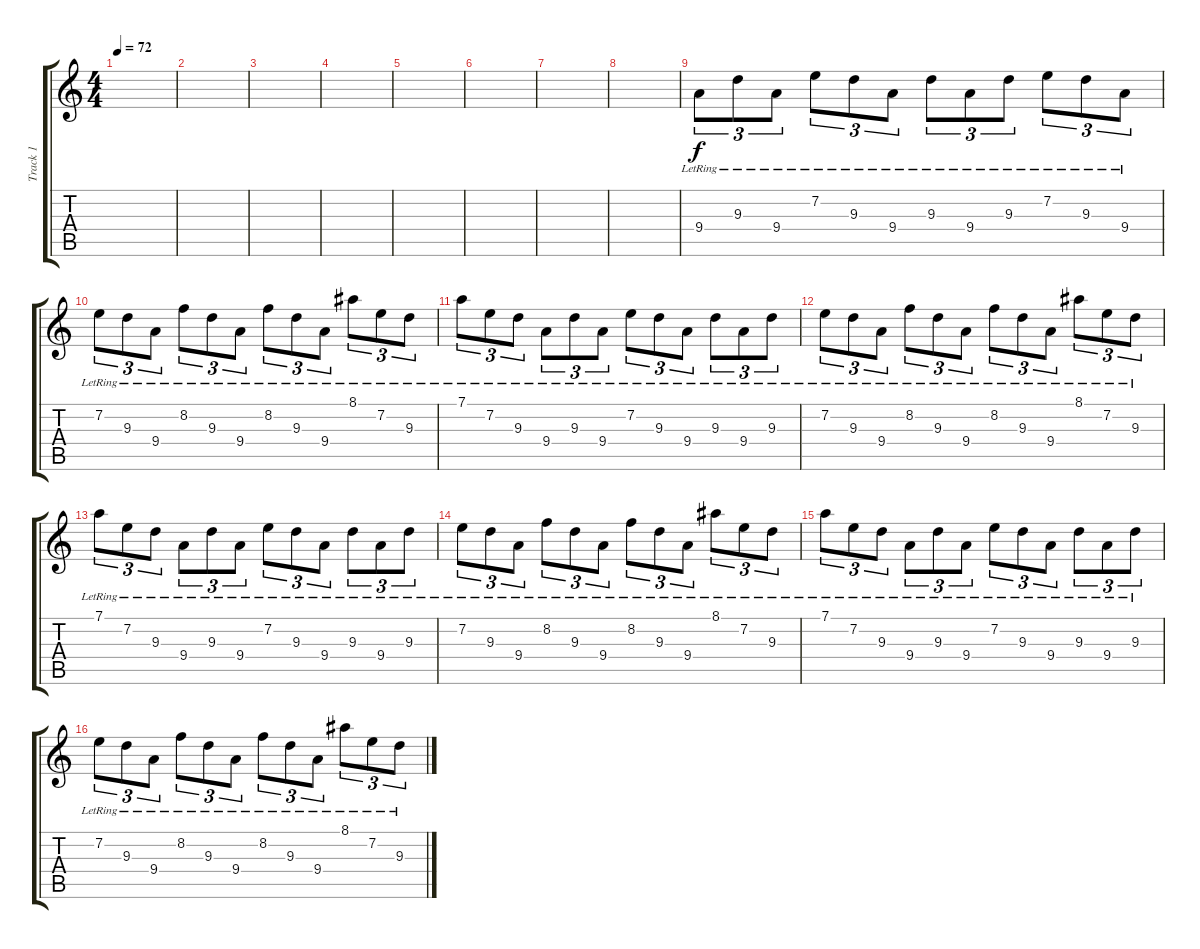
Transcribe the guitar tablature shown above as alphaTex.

\track ("Track 1" "Track 1") {instrument electricguitarclean}
\staff {score tabs}
\tuning (D4 A3 F3 C3 G2 C2) {hide}
\ts (4 4)
\tempo 72
\clef g2
\ks c
|
|
|
|
|
|
|
|
9.4{lr}.8{tu (3 2)} 9.3{lr}.8{tu (3 2)} 9.4{lr}.8{tu (3 2)} 7.2{lr}.8{tu (3 2)} 9.3{lr}.8{tu (3 2)} 9.4{lr}.8{tu (3 2)} 9.3{lr}.8{tu (3 2)} 9.4{lr}.8{tu (3 2)} 9.3{lr}.8{tu (3 2)} 7.2{lr}.8{tu (3 2)} 9.3{lr}.8{tu (3 2)} 9.4{lr}.8{tu (3 2)} |
7.2{lr}.8{tu (3 2)} 9.3{lr}.8{tu (3 2)} 9.4{lr}.8{tu (3 2)} 8.2{lr}.8{tu (3 2)} 9.3{lr}.8{tu (3 2)} 9.4{lr}.8{tu (3 2)} 8.2{lr}.8{tu (3 2)} 9.3{lr}.8{tu (3 2)} 9.4{lr}.8{tu (3 2)} 8.1{lr}.8{tu (3 2)} 7.2{lr}.8{tu (3 2)} 9.3{lr}.8{tu (3 2)} |
7.1{lr}.8{tu (3 2)} 7.2{lr}.8{tu (3 2)} 9.3{lr}.8{tu (3 2)} 9.4{lr}.8{tu (3 2)} 9.3{lr}.8{tu (3 2)} 9.4{lr}.8{tu (3 2)} 7.2{lr}.8{tu (3 2)} 9.3{lr}.8{tu (3 2)} 9.4{lr}.8{tu (3 2)} 9.3{lr}.8{tu (3 2)} 9.4{lr}.8{tu (3 2)} 9.3{lr}.8{tu (3 2)} |
7.2{lr}.8{tu (3 2)} 9.3{lr}.8{tu (3 2)} 9.4{lr}.8{tu (3 2)} 8.2{lr}.8{tu (3 2)} 9.3{lr}.8{tu (3 2)} 9.4{lr}.8{tu (3 2)} 8.2{lr}.8{tu (3 2)} 9.3{lr}.8{tu (3 2)} 9.4{lr}.8{tu (3 2)} 8.1{lr}.8{tu (3 2)} 7.2{lr}.8{tu (3 2)} 9.3{lr}.8{tu (3 2)} |
7.1{lr}.8{tu (3 2)} 7.2{lr}.8{tu (3 2)} 9.3{lr}.8{tu (3 2)} 9.4{lr}.8{tu (3 2)} 9.3{lr}.8{tu (3 2)} 9.4{lr}.8{tu (3 2)} 7.2{lr}.8{tu (3 2)} 9.3{lr}.8{tu (3 2)} 9.4{lr}.8{tu (3 2)} 9.3{lr}.8{tu (3 2)} 9.4{lr}.8{tu (3 2)} 9.3{lr}.8{tu (3 2)} |
7.2{lr}.8{tu (3 2)} 9.3{lr}.8{tu (3 2)} 9.4{lr}.8{tu (3 2)} 8.2{lr}.8{tu (3 2)} 9.3{lr}.8{tu (3 2)} 9.4{lr}.8{tu (3 2)} 8.2{lr}.8{tu (3 2)} 9.3{lr}.8{tu (3 2)} 9.4{lr}.8{tu (3 2)} 8.1{lr}.8{tu (3 2)} 7.2{lr}.8{tu (3 2)} 9.3{lr}.8{tu (3 2)} |
7.1{lr}.8{tu (3 2)} 7.2{lr}.8{tu (3 2)} 9.3{lr}.8{tu (3 2)} 9.4{lr}.8{tu (3 2)} 9.3{lr}.8{tu (3 2)} 9.4{lr}.8{tu (3 2)} 7.2{lr}.8{tu (3 2)} 9.3{lr}.8{tu (3 2)} 9.4{lr}.8{tu (3 2)} 9.3{lr}.8{tu (3 2)} 9.4{lr}.8{tu (3 2)} 9.3{lr}.8{tu (3 2)} |
7.2{lr}.8{tu (3 2)} 9.3{lr}.8{tu (3 2)} 9.4{lr}.8{tu (3 2)} 8.2{lr}.8{tu (3 2)} 9.3{lr}.8{tu (3 2)} 9.4{lr}.8{tu (3 2)} 8.2{lr}.8{tu (3 2)} 9.3{lr}.8{tu (3 2)} 9.4{lr}.8{tu (3 2)} 8.1{lr}.8{tu (3 2)} 7.2{lr}.8{tu (3 2)} 9.3{lr}.8{tu (3 2)}
